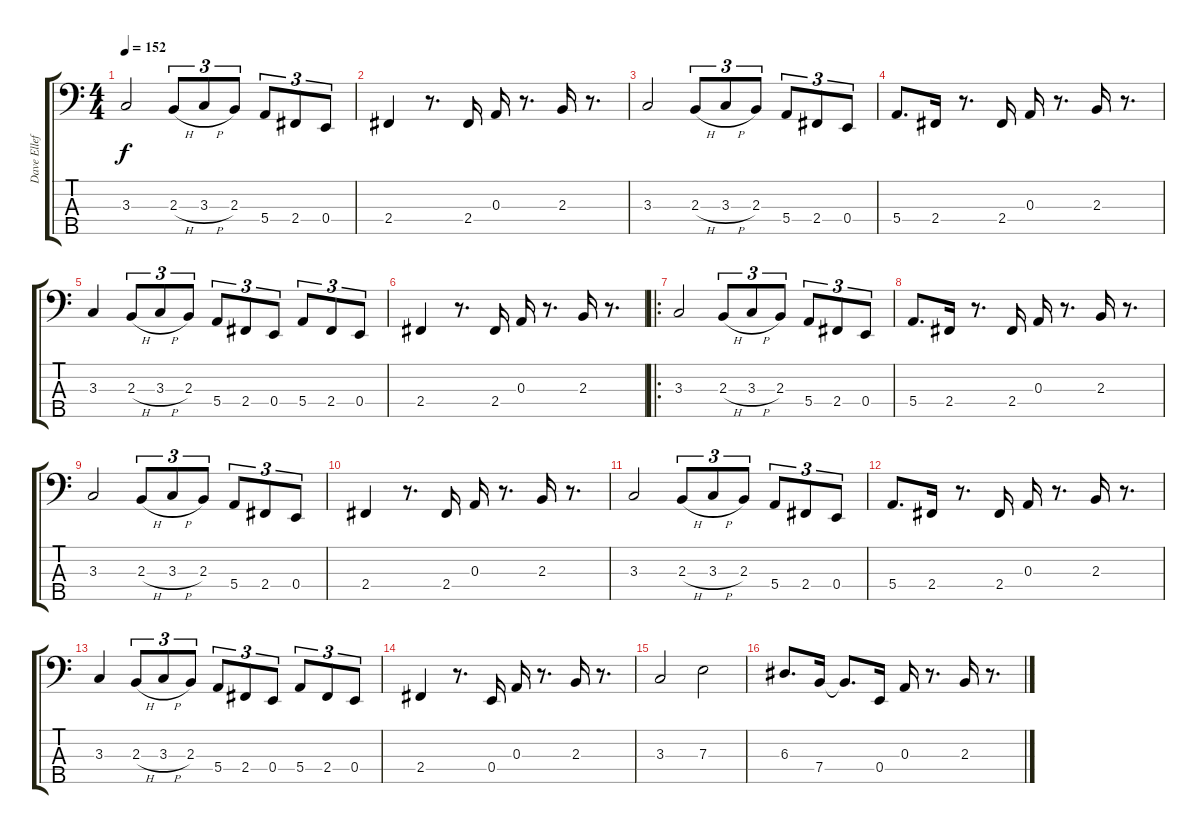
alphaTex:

\track ("Dave Ellefson" "Dave Ellef") {instrument electricbasspick}
\staff {score tabs}
\tuning (G2 D2 A1 E1 B0) {hide}
\ts (4 4)
\tempo 152
\clef f4
\ks c
3.3.2{dy f} 2.3{h}.8{tu (3 2)} 3.3{h}.8{tu (3 2)} 2.3.8{tu (3 2)} 5.4.8{tu (3 2)} 2.4.8{tu (3 2)} 0.4.8{tu (3 2)} |
2.4.4 r.8{d} 2.4.16 0.3.16 r.8{d} 2.3.16 r.8{d} |
3.3.2 2.3{h}.8{tu (3 2)} 3.3{h}.8{tu (3 2)} 2.3.8{tu (3 2)} 5.4.8{tu (3 2)} 2.4.8{tu (3 2)} 0.4.8{tu (3 2)} |
5.4.8{d} 2.4.16 r.8{d} 2.4.16 0.3.16 r.8{d} 2.3.16 r.8{d} |
3.3.4 2.3{h}.8{tu (3 2)} 3.3{h}.8{tu (3 2)} 2.3.8{tu (3 2)} 5.4.8{tu (3 2)} 2.4.8{tu (3 2)} 0.4.8{tu (3 2)} 5.4.8{tu (3 2)} 2.4.8{tu (3 2)} 0.4.8{tu (3 2)} |
2.4.4 r.8{d} 2.4.16 0.3.16 r.8{d} 2.3.16 r.8{d} |
\ro
3.3.2 2.3{h}.8{tu (3 2)} 3.3{h}.8{tu (3 2)} 2.3.8{tu (3 2)} 5.4.8{tu (3 2)} 2.4.8{tu (3 2)} 0.4.8{tu (3 2)} |
5.4.8{d} 2.4.16 r.8{d} 2.4.16 0.3.16 r.8{d} 2.3.16 r.8{d} |
3.3.2 2.3{h}.8{tu (3 2)} 3.3{h}.8{tu (3 2)} 2.3.8{tu (3 2)} 5.4.8{tu (3 2)} 2.4.8{tu (3 2)} 0.4.8{tu (3 2)} |
2.4.4 r.8{d} 2.4.16 0.3.16 r.8{d} 2.3.16 r.8{d} |
3.3.2 2.3{h}.8{tu (3 2)} 3.3{h}.8{tu (3 2)} 2.3.8{tu (3 2)} 5.4.8{tu (3 2)} 2.4.8{tu (3 2)} 0.4.8{tu (3 2)} |
5.4.8{d} 2.4.16 r.8{d} 2.4.16 0.3.16 r.8{d} 2.3.16 r.8{d} |
3.3.4 2.3{h}.8{tu (3 2)} 3.3{h}.8{tu (3 2)} 2.3.8{tu (3 2)} 5.4.8{tu (3 2)} 2.4.8{tu (3 2)} 0.4.8{tu (3 2)} 5.4.8{tu (3 2)} 2.4.8{tu (3 2)} 0.4.8{tu (3 2)} |
2.4.4 r.8{d} 0.4.16 0.3.16 r.8{d} 2.3.16 r.8{d} |
3.3.2 7.3.2 |
6.3.8{d} 7.4.16 7.4{t}.8{d} 0.4.16 0.3.16 r.8{d} 2.3.16 r.8{d}
